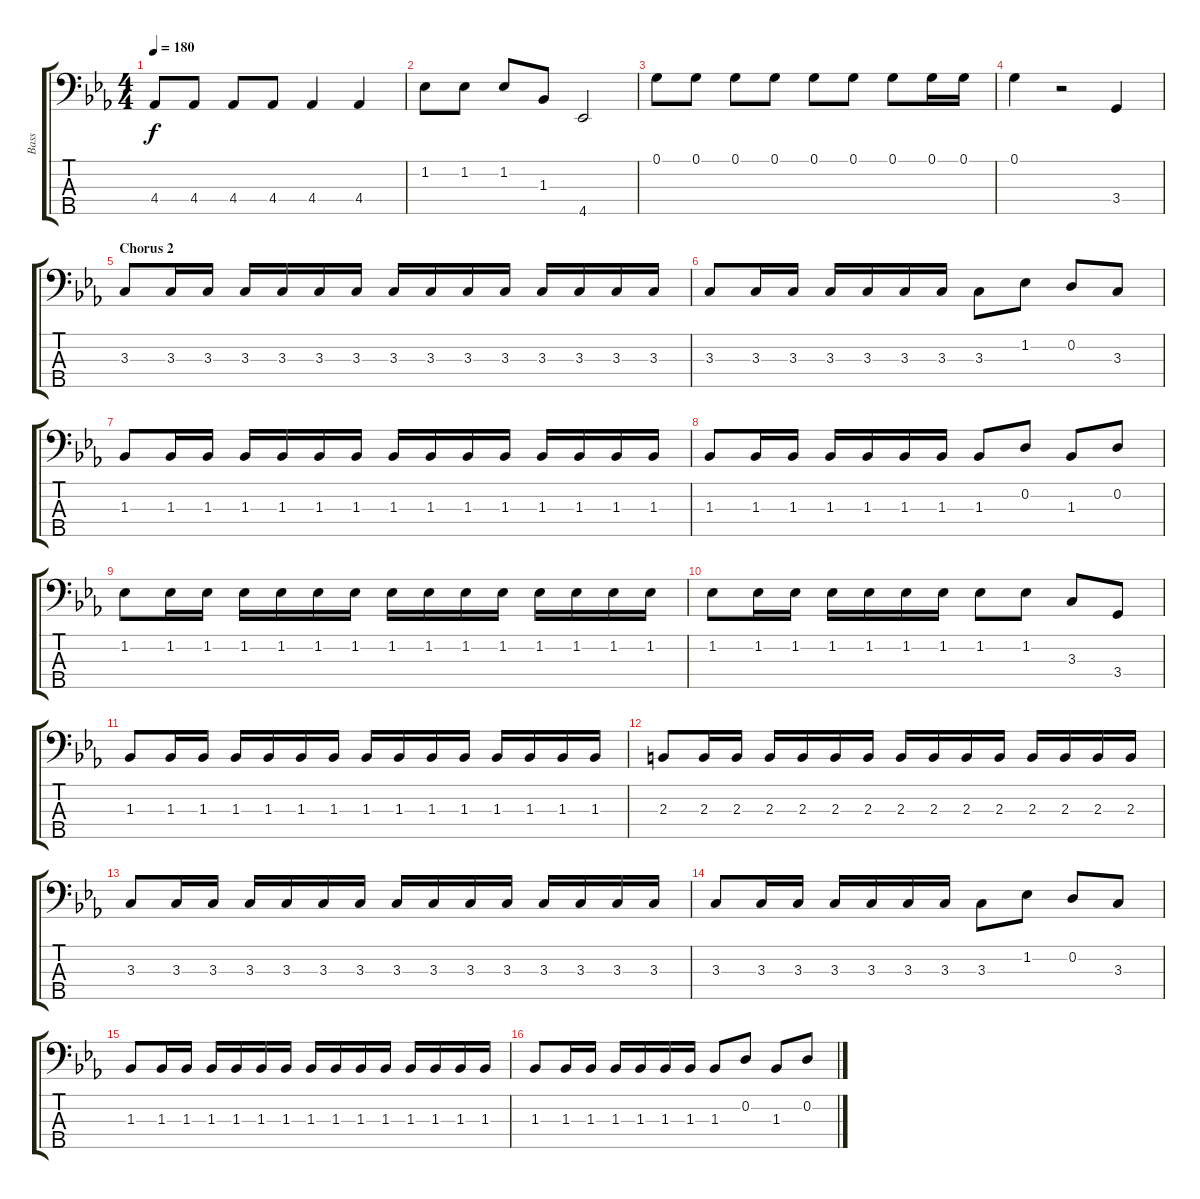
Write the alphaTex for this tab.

\track ("Bass" "Bass") {instrument electricbassfinger}
\staff {score tabs}
\tuning (G2 D2 A1 E1 B0) {hide}
\ts (4 4)
\tempo 180
\clef f4
\ks eb
4.4.8{dy f} 4.4.8 4.4.8 4.4.8 4.4.4 4.4.4 |
1.2.8 1.2.8 1.2.8 1.3.8 4.5.2 |
0.1.8 0.1.8 0.1.8 0.1.8 0.1.8 0.1.8 0.1.8 0.1.16 0.1.16 |
0.1.4 r.2 3.4.4 |
\section ("" "Chorus 2")
3.3.8 3.3.16 3.3.16 3.3.16 3.3.16 3.3.16 3.3.16 3.3.16 3.3.16 3.3.16 3.3.16 3.3.16 3.3.16 3.3.16 3.3.16 |
3.3.8 3.3.16 3.3.16 3.3.16 3.3.16 3.3.16 3.3.16 3.3.8 1.2.8 0.2.8 3.3.8 |
1.3.8 1.3.16 1.3.16 1.3.16 1.3.16 1.3.16 1.3.16 1.3.16 1.3.16 1.3.16 1.3.16 1.3.16 1.3.16 1.3.16 1.3.16 |
1.3.8 1.3.16 1.3.16 1.3.16 1.3.16 1.3.16 1.3.16 1.3.8 0.2.8 1.3.8 0.2.8 |
1.2.8 1.2.16 1.2.16 1.2.16 1.2.16 1.2.16 1.2.16 1.2.16 1.2.16 1.2.16 1.2.16 1.2.16 1.2.16 1.2.16 1.2.16 |
1.2.8 1.2.16 1.2.16 1.2.16 1.2.16 1.2.16 1.2.16 1.2.8 1.2.8 3.3.8 3.4.8 |
1.3.8 1.3.16 1.3.16 1.3.16 1.3.16 1.3.16 1.3.16 1.3.16 1.3.16 1.3.16 1.3.16 1.3.16 1.3.16 1.3.16 1.3.16 |
2.3.8 2.3.16 2.3.16 2.3.16 2.3.16 2.3.16 2.3.16 2.3.16 2.3.16 2.3.16 2.3.16 2.3.16 2.3.16 2.3.16 2.3.16 |
3.3.8 3.3.16 3.3.16 3.3.16 3.3.16 3.3.16 3.3.16 3.3.16 3.3.16 3.3.16 3.3.16 3.3.16 3.3.16 3.3.16 3.3.16 |
3.3.8 3.3.16 3.3.16 3.3.16 3.3.16 3.3.16 3.3.16 3.3.8 1.2.8 0.2.8 3.3.8 |
1.3.8 1.3.16 1.3.16 1.3.16 1.3.16 1.3.16 1.3.16 1.3.16 1.3.16 1.3.16 1.3.16 1.3.16 1.3.16 1.3.16 1.3.16 |
1.3.8 1.3.16 1.3.16 1.3.16 1.3.16 1.3.16 1.3.16 1.3.8 0.2.8 1.3.8 0.2.8
